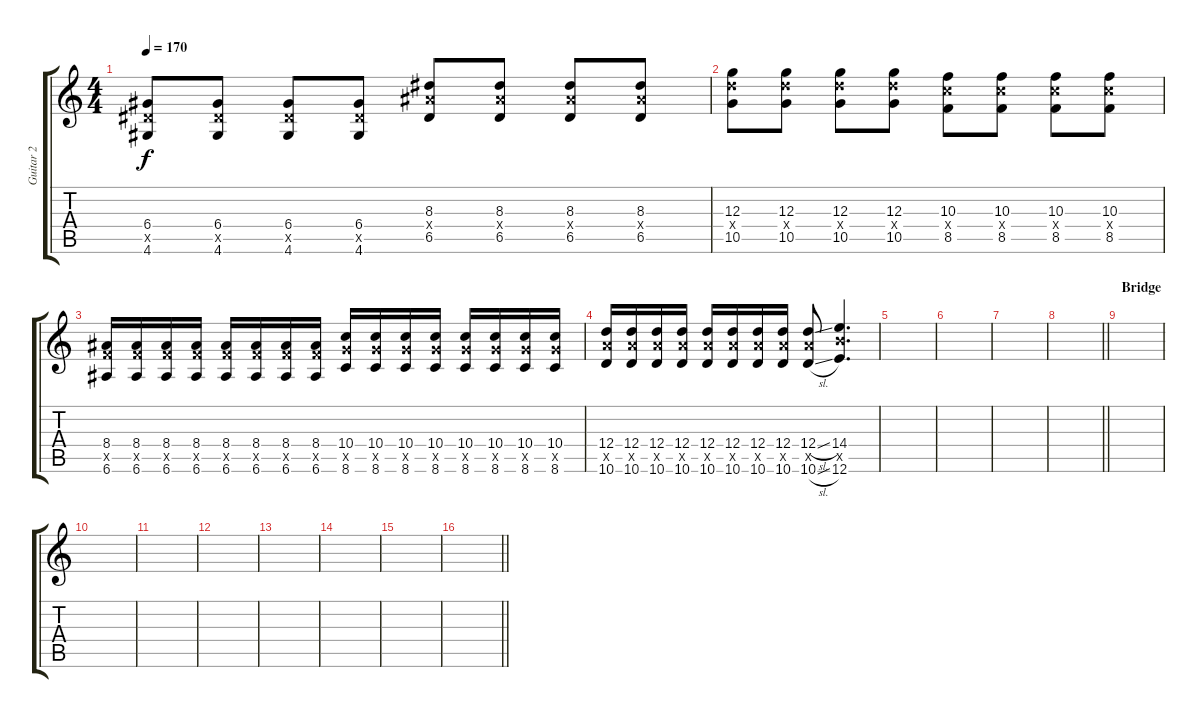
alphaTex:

\track ("Guitar 2" "Guitar 2") {instrument distortionguitar}
\staff {score tabs}
\tuning (E4 B3 G3 D3 A2 E2) {hide}
\ts (4 4)
\tempo 170
\clef g2
\ks c
(6.4 6.5{x} 4.6).8{dy f} (6.4 6.5{x} 4.6).8 (6.4 6.5{x} 4.6).8 (6.4 6.5{x} 4.6).8 (8.3 8.4{x} 6.5).8 (8.3 8.4{x} 6.5).8 (8.3 8.4{x} 6.5).8 (8.3 8.4{x} 6.5).8 |
(12.3 12.4{x} 10.5).8 (12.3 12.4{x} 10.5).8 (12.3 12.4{x} 10.5).8 (12.3 12.4{x} 10.5).8 (10.3 10.4{x} 8.5).8 (10.3 10.4{x} 8.5).8 (10.3 10.4{x} 8.5).8 (10.3 10.4{x} 8.5).8 |
(8.4 8.5{x} 6.6).16 (8.4 8.5{x} 6.6).16 (8.4 8.5{x} 6.6).16 (8.4 8.5{x} 6.6).16 (8.4 8.5{x} 6.6).16 (8.4 8.5{x} 6.6).16 (8.4 8.5{x} 6.6).16 (8.4 8.5{x} 6.6).16 (10.4 10.5{x} 8.6).16 (10.4 10.5{x} 8.6).16 (10.4 10.5{x} 8.6).16 (10.4 10.5{x} 8.6).16 (10.4 10.5{x} 8.6).16 (10.4 10.5{x} 8.6).16 (10.4 10.5{x} 8.6).16 (10.4 10.5{x} 8.6).16 |
(12.4 12.5{x} 10.6).16 (12.4 12.5{x} 10.6).16 (12.4 12.5{x} 10.6).16 (12.4 12.5{x} 10.6).16 (12.4 12.5{x} 10.6).16 (12.4 12.5{x} 10.6).16 (12.4 12.5{x} 10.6).16 (12.4 12.5{x} 10.6).16 (12.4{sl} 12.5{x} 10.6{sl}).8 (14.4 14.5{x} 12.6).4{d} |
|
|
|
\barLineRight lightlight
|
\section ("" "Bridge")
|
|
|
|
|
|
|
\barLineRight lightlight
